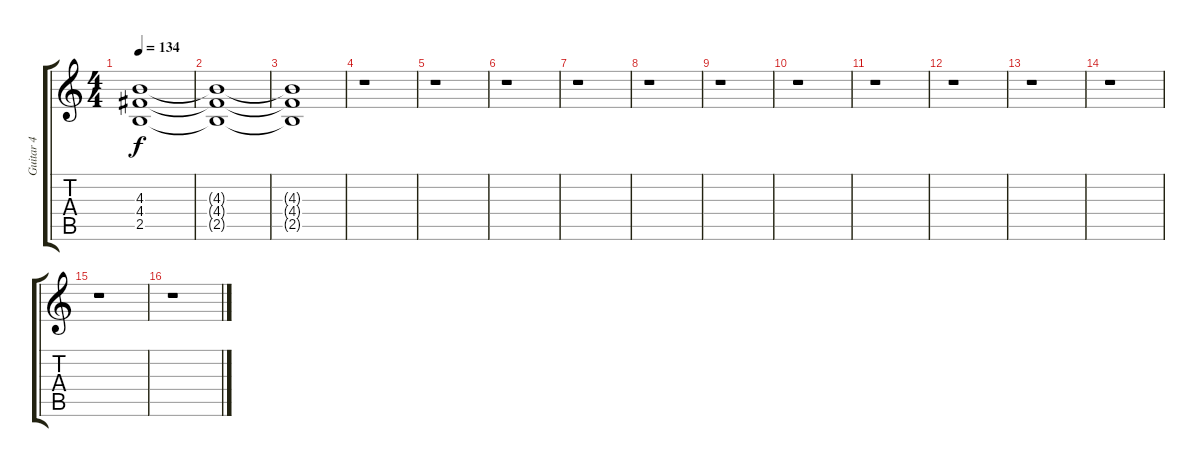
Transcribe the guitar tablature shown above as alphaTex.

\track ("Guitar 4" "Guitar 4") {instrument distortionguitar}
\staff {score tabs}
\tuning (E4 B3 G3 D3 A2 E2) {hide}
\ts (4 4)
\tempo 134
\clef g2
\ks c
(4.3{t} 4.4{t} 2.5{t}).1{dy f} |
(4.3{t} 4.4{t} 2.5{t}).1 |
(4.3{t} 4.4{t} 2.5{t}).1 |
r.1 |
r.1 |
r.1 |
r.1 |
r.1 |
r.1 |
r.1 |
r.1 |
r.1 |
r.1 |
r.1 |
r.1 |
r.1
